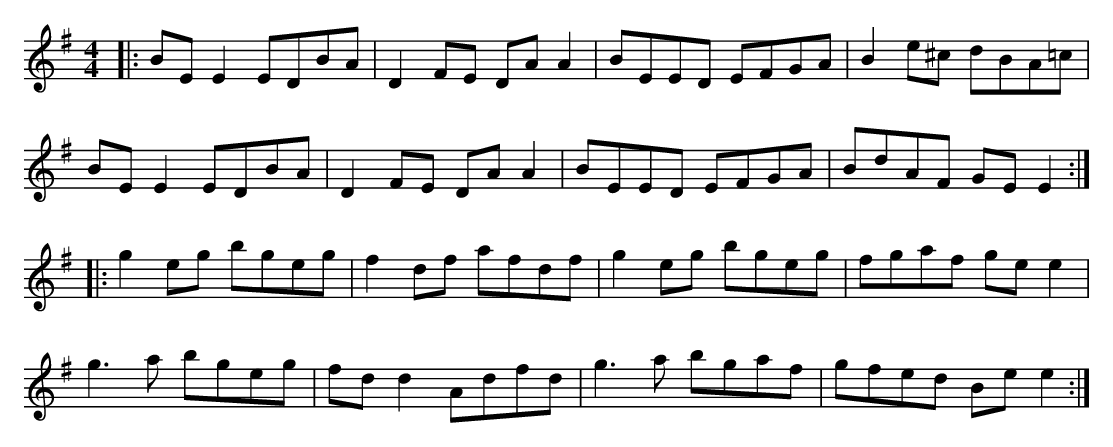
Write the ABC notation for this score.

X:1
M:4/4
K:Emin
|:BE E2 EDBA|D2FE DA A2|BEED EFGA|B2 e^c dBA=c|
BE E2 EDBA|D2FE DA A2|BEED EFGA|BdAF GE E2:|
|:g2 eg bgeg|f2 df afdf|g2 eg bgeg|fgaf ge e2|
g3a bgeg|fd d2 Adfd|g3a bgaf|gfed Be e2:|
